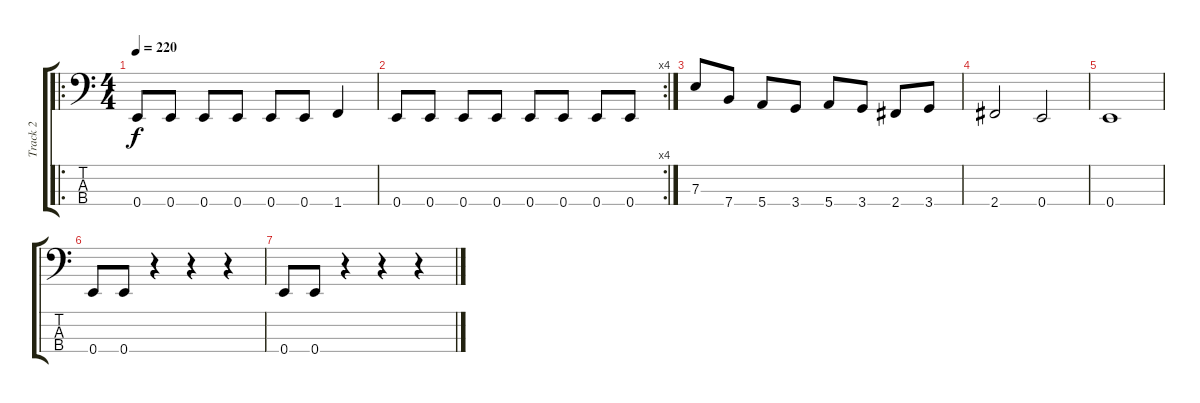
\track ("Track 2" "Track 2") {instrument electricbasspick}
\staff {score tabs}
\tuning (G2 D2 A1 E1) {hide}
\ro
\ts (4 4)
\tempo 220
\clef f4
\ks c
0.4.8{dy f} 0.4.8 0.4.8 0.4.8 0.4.8 0.4.8 1.4.4 |
\rc 4
0.4.8 0.4.8 0.4.8 0.4.8 0.4.8 0.4.8 0.4.8 0.4.8 |
7.3.8 7.4.8 5.4.8 3.4.8 5.4.8 3.4.8 2.4.8 3.4.8 |
2.4.2 0.4.2 |
0.4.1 |
0.4.8 0.4.8 r.4 r.4 r.4 |
0.4.8 0.4.8 r.4 r.4 r.4
